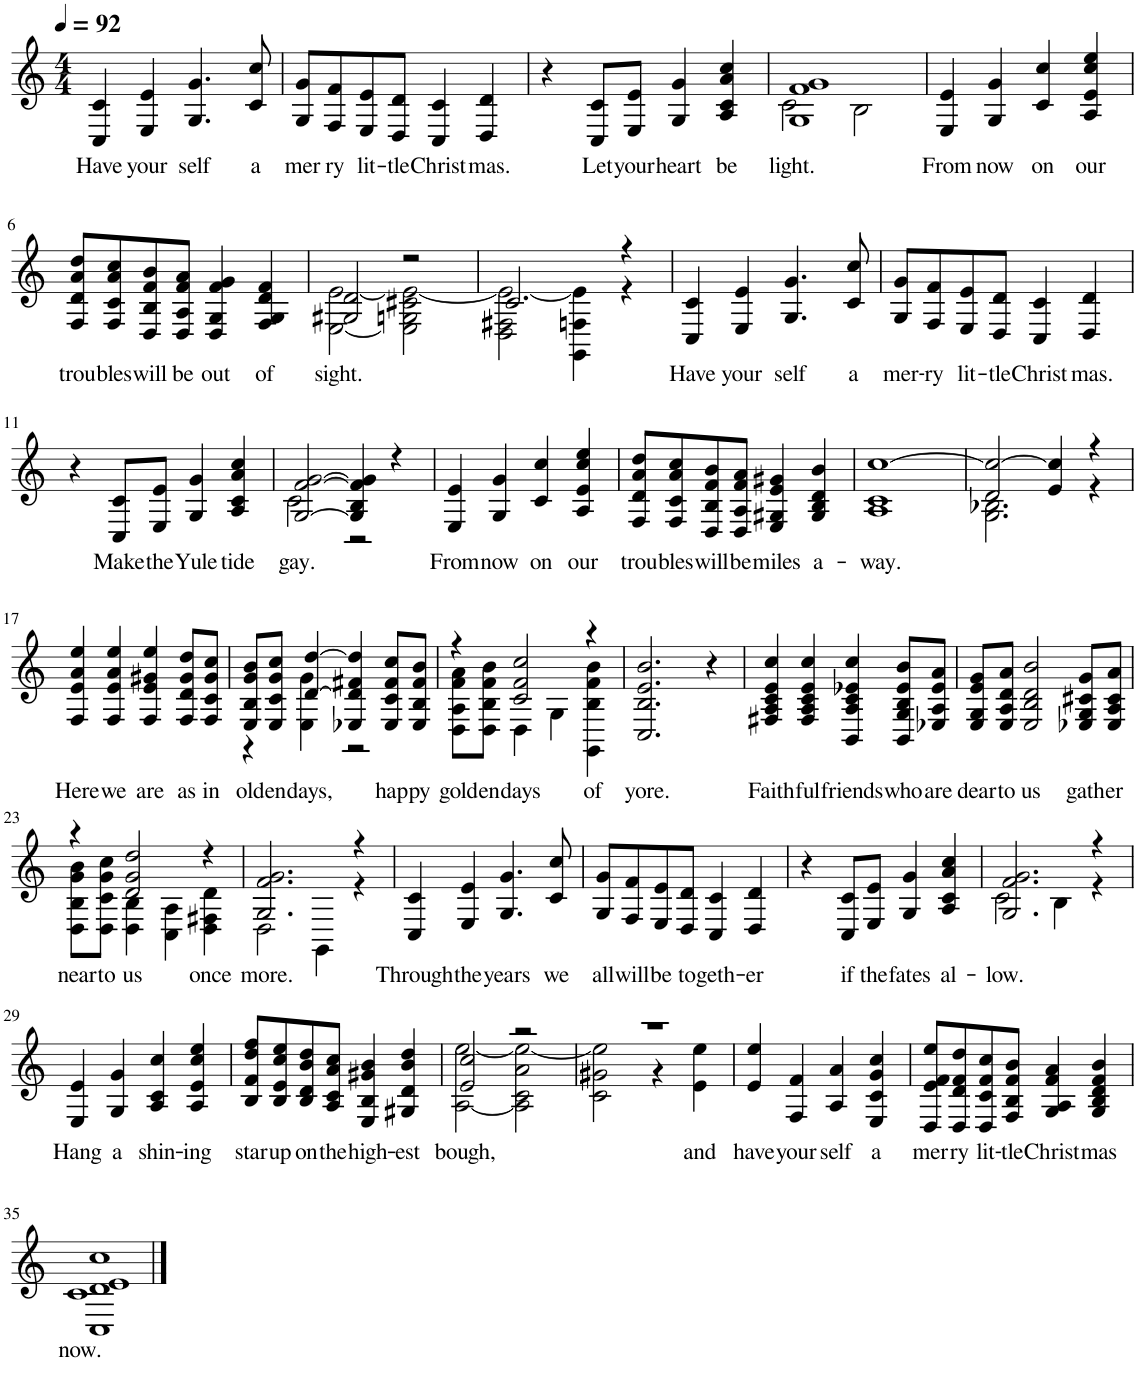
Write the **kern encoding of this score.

**kern	**text
*part1	*part1
*staff1	*staff1
*I"Voice, have yourself a merry little ...	*
*I'Vo.	*
*clefG2	*
*k[]	*
*M4/4	*
*MM92	*
=1	=1
!	!LO:LY:b
4C/ 4c/	Have
!	!LO:LY:b
4E/ 4e/	your
!	!LO:LY:b
4.G/ 4.g/	self
!	!LO:LY:b
8c/ 8cc/	a
=2	=2
!	!LO:LY:b
8G/ 8g/L	mer-
!	!LO:LY:b
8F/ 8f/	-ry
!	!LO:LY:b
8E/ 8e/	lit-
!	!LO:LY:b
8D/ 8d/J	-tle
!	!LO:LY:b
4C/ 4c/	Christ-
!	!LO:LY:b
4D/ 4d/	-mas.
=3	=3
4r	.
!	!LO:LY:b
8C/ 8c/L	Let
!	!LO:LY:b
8E/ 8e/J	your
!	!LO:LY:b
4G/ 4g/	heart
!	!LO:LY:b
4A/ 4c/ 4a/ 4cc/	be
=4	=4
!	!LO:LY:b
*^	*
1G 1f 1g	2c\	light.
.	2B\	.
=5	=5	=5
!	!	!LO:LY:b
*v	*v	*
4E/ 4e/	From
!	!LO:LY:b
4G/ 4g/	now
!	!LO:LY:b
4c/ 4cc/	on
!	!LO:LY:b
4A/ 4e/ 4cc/ 4ee/	our
!!LO:LB:g=z
=6	=6
!	!LO:LY:b
8F/ 8d/ 8a/ 8dd/L	trou-
!	!LO:LY:b
8F/ 8c/ 8a/ 8cc/	-bles
!	!LO:LY:b
8D/ 8B/ 8f/ 8b/	will
!	!LO:LY:b
8D/ 8A/ 8f/ 8a/J	be
!	!LO:LY:b
4D/ 4G/ 4f/ 4g/	out
!	!LO:LY:b
4F/ 4G/ 4d/ 4f/	of
=7	=7
!	!LO:LY:b
*^	*
2G#X/ 2d/	[2E\ [2e\	sight.
2r	2E\] 2Gn\ 2c#X\ 2e\_	.
=8	=8	=8
2.c/	2D\ 2F#X\ 2e\_	.
.	4GG\ 4Fn\ 4e\]	.
4r	4r	.
=9	=9	=9
!	!	!LO:LY:b
*v	*v	*
4C/ 4c/	Have
!	!LO:LY:b
4E/ 4e/	your
!	!LO:LY:b
4.G/ 4.g/	self
!	!LO:LY:b
8c/ 8cc/	a
=10	=10
!	!LO:LY:b
8G/ 8g/L	mer-
!	!LO:LY:b
8F/ 8f/	-ry
!	!LO:LY:b
8E/ 8e/	lit-
!	!LO:LY:b
8D/ 8d/J	-tle
!	!LO:LY:b
4C/ 4c/	Christ-
!	!LO:LY:b
4D/ 4d/	-mas.
!!LO:LB:g=z
=11	=11
4r	.
!	!LO:LY:b
8C/ 8c/L	Make
!	!LO:LY:b
8E/ 8e/J	the
!	!LO:LY:b
4G/ 4g/	Yule-
!	!LO:LY:b
4A/ 4c/ 4a/ 4cc/	-tide
=12	=12
!	!LO:LY:b
*^	*
[2G/ [2f/ [2g/	2c\	gay.
4G/] 4B/ 4f/] 4g/]	2r	.
4r	.	.
*v	*v	*
=13	=13
!	!LO:LY:b
4E/ 4e/	From
!	!LO:LY:b
4G/ 4g/	now
!	!LO:LY:b
4c/ 4cc/	on
!	!LO:LY:b
4A/ 4e/ 4cc/ 4ee/	our
=14	=14
!	!LO:LY:b
8F/ 8d/ 8a/ 8dd/L	trou-
!	!LO:LY:b
8F/ 8c/ 8a/ 8cc/	-bles
!	!LO:LY:b
8D/ 8B/ 8f/ 8b/	will
!	!LO:LY:b
8D/ 8A/ 8f/ 8a/J	be
!	!LO:LY:b
4E/ 4G#X/ 4e/ 4g#X/	miles
!	!LO:LY:b
4G#/ 4B/ 4d/ 4b/	a-
=15	=15
!	!LO:LY:b
*^	*
[1cc	1A 1c	-way.
=16	=16	=16
2d/ 2cc/_	2.G\ 2.B-X\	.
4e/ 4cc/]	.	.
4r	4r	.
!!LO:LB:g=z	!!
=17	=17	=17
!	!	!LO:LY:b
*v	*v	*
4F/ 4e/ 4a/ 4ee/	Here
!	!LO:LY:b
4F/ 4e/ 4a/ 4ee/	we
!	!LO:LY:b
4F/ 4e/ 4g#X/ 4ee/	are
!	!LO:LY:b
8F/ 8d/ 8g#/ 8dd/L	as
!	!LO:LY:b
8F/ 8c/ 8g#/ 8cc/J	in
=18	=18
!	!LO:LY:b
*^	*
8E/ 8B/ 8g/ 8b/L	4r	old-
!	!	!LO:LY:b
8E/ 8c/ 8g/ 8cc/J	.	-en
!	!	!LO:LY:b
[4d/ [4dd/	4E\ 4g\	days,
4E-X/ 4d/] 4f#X/ 4dd/]	2r	.
!	!	!LO:LY:b
8E-/ 8c/ 8f#/ 8cc/L	.	hap-
!	!	!LO:LY:b
8E-/ 8B/ 8f#/ 8b/J	.	-py
=19	=19	=19
!	!	!LO:LY:b
4r	8D\ 8A\ 8f\ 8a\L	gold-
!	!	!LO:LY:b
.	8D\ 8B\ 8f\ 8b\J	en
!	!	!LO:LY:b
2c/ 2f/ 2cc/	4D\	-days
.	4G\	.
!	!	!LO:LY:b
4r	4GG\ 4B\ 4f\ 4b\	of
=20	=20	=20
!	!	!LO:LY:b
*v	*v	*
2.C/ 2.B/ 2.e/ 2.b/	yore.
4r	.
=21	=21
!	!LO:LY:b
4F#X/ 4A/ 4c/ 4e/ 4cc/	Faith-
!	!LO:LY:b
4F#/ 4A/ 4c/ 4e/ 4cc/	-ful
!	!LO:LY:b
4BB/ 4A/ 4c/ 4e-X/ 4cc/	friends
!	!LO:LY:b
8BB/ 8G/ 8B/ 8e-/ 8b/L	who
!	!LO:LY:b
8E-X/ 8A/ 8e-/ 8a/J	are
=22	=22
!	!LO:LY:b
8E/ 8G/ 8e/ 8g/L	dear
!	!LO:LY:b
8E/ 8A/ 8d/ 8a/J	to
!	!LO:LY:b
2E/ 2B/ 2d/ 2b/	us
!	!LO:LY:b
8E-X/ 8G/ 8c#X/ 8g/L	gath-
!	!LO:LY:b
8E-/ 8A/ 8c#/ 8a/J	-er
!!LO:LB:g=z
=23	=23
!	!LO:LY:b
*^	*
4r	8D\ 8B\ 8g\ 8b\L	near
!	!	!LO:LY:b
.	8D\ 8c\ 8g\ 8cc\J	to
!	!	!LO:LY:b
2d/ 2g/ 2dd/	4D\ 4B\	us
.	4C\ 4A\	.
!	!	!LO:LY:b
4r	4D\ 4F#X\ 4d\	once
=24	=24	=24
!	!	!LO:LY:b
2.G/ 2.f/ 2.g/	2D\	more.
.	4GG\	.
4r	4r	.
=25	=25	=25
!	!	!LO:LY:b
*v	*v	*
4C/ 4c/	Through
!	!LO:LY:b
4E/ 4e/	the
!	!LO:LY:b
4.G/ 4.g/	years
!	!LO:LY:b
8c/ 8cc/	we
=26	=26
!	!LO:LY:b
8G/ 8g/L	all
!	!LO:LY:b
8F/ 8f/	will
!	!LO:LY:b
8E/ 8e/	be
!	!LO:LY:b
8D/ 8d/J	to
!	!LO:LY:b
4C/ 4c/	geth-
!	!LO:LY:b
4D/ 4d/	-er
=27	=27
4r	.
!	!LO:LY:b
8C/ 8c/L	if
!	!LO:LY:b
8E/ 8e/J	the
!	!LO:LY:b
4G/ 4g/	fates
!	!LO:LY:b
4A/ 4c/ 4a/ 4cc/	al-
=28	=28
!	!LO:LY:b
*^	*
2.G/ 2.f/ 2.g/	2c\	-low.
.	4B\	.
4r	4r	.
!!LO:LB:g=z	!!
=29	=29	=29
!	!	!LO:LY:b
*v	*v	*
4E/ 4e/	Hang
!	!LO:LY:b
4G/ 4g/	a
!	!LO:LY:b
4A/ 4c/ 4cc/	shin-
!	!LO:LY:b
4A/ 4e/ 4cc/ 4ee/	-ing
=30	=30
!	!LO:LY:b
8B/ 8f/ 8dd/ 8ff/L	star
!	!LO:LY:b
8B/ 8e/ 8cc/ 8ee/	up
!	!LO:LY:b
8B/ 8d/ 8b/ 8dd/	on
!	!LO:LY:b
8A/ 8c/ 8a/ 8cc/J	the
!	!LO:LY:b
4E/ 4B/ 4g#X/ 4b/	high-
!	!LO:LY:b
4G#X/ 4d/ 4b/ 4dd/	-est
=31	=31
!	!LO:LY:b
*^	*
2e/ 2cc/	[2A\ [2ee\	bough,
2r	2A\] 2c\ 2a\ 2ee\_	.
=32	=32	=32
1r	2c\ 2g#X\ 2ee\]	.
.	4r	.
!	!	!LO:LY:b
.	4e\ 4ee\	and
=33	=33	=33
!	!	!LO:LY:b
*v	*v	*
4e/ 4ee/	have
!	!LO:LY:b
4F/ 4f/	your-
!	!LO:LY:b
4A/ 4a/	-self
!	!LO:LY:b
4E/ 4c/ 4g/ 4cc/	a
=34	=34
!	!LO:LY:b
8D/ 8e/ 8f/ 8ee/L	mer-
!	!LO:LY:b
8D/ 8d/ 8f/ 8dd/	-ry
!	!LO:LY:b
8D/ 8c/ 8f/ 8cc/	lit-
!	!LO:LY:b
8F/ 8B/ 8f/ 8b/J	-tle
!	!LO:LY:b
4G/ 4A/ 4f/ 4a/	Christ-
!	!LO:LY:b
4G/ 4B/ 4d/ 4f/ 4b/	-mas
!!LO:LB:g=z
=35	=35
!	!LO:LY:b
*^	*
1C 1d 1e 1cc	1c	now.
*v	*v	*
==	==
*-	*-
